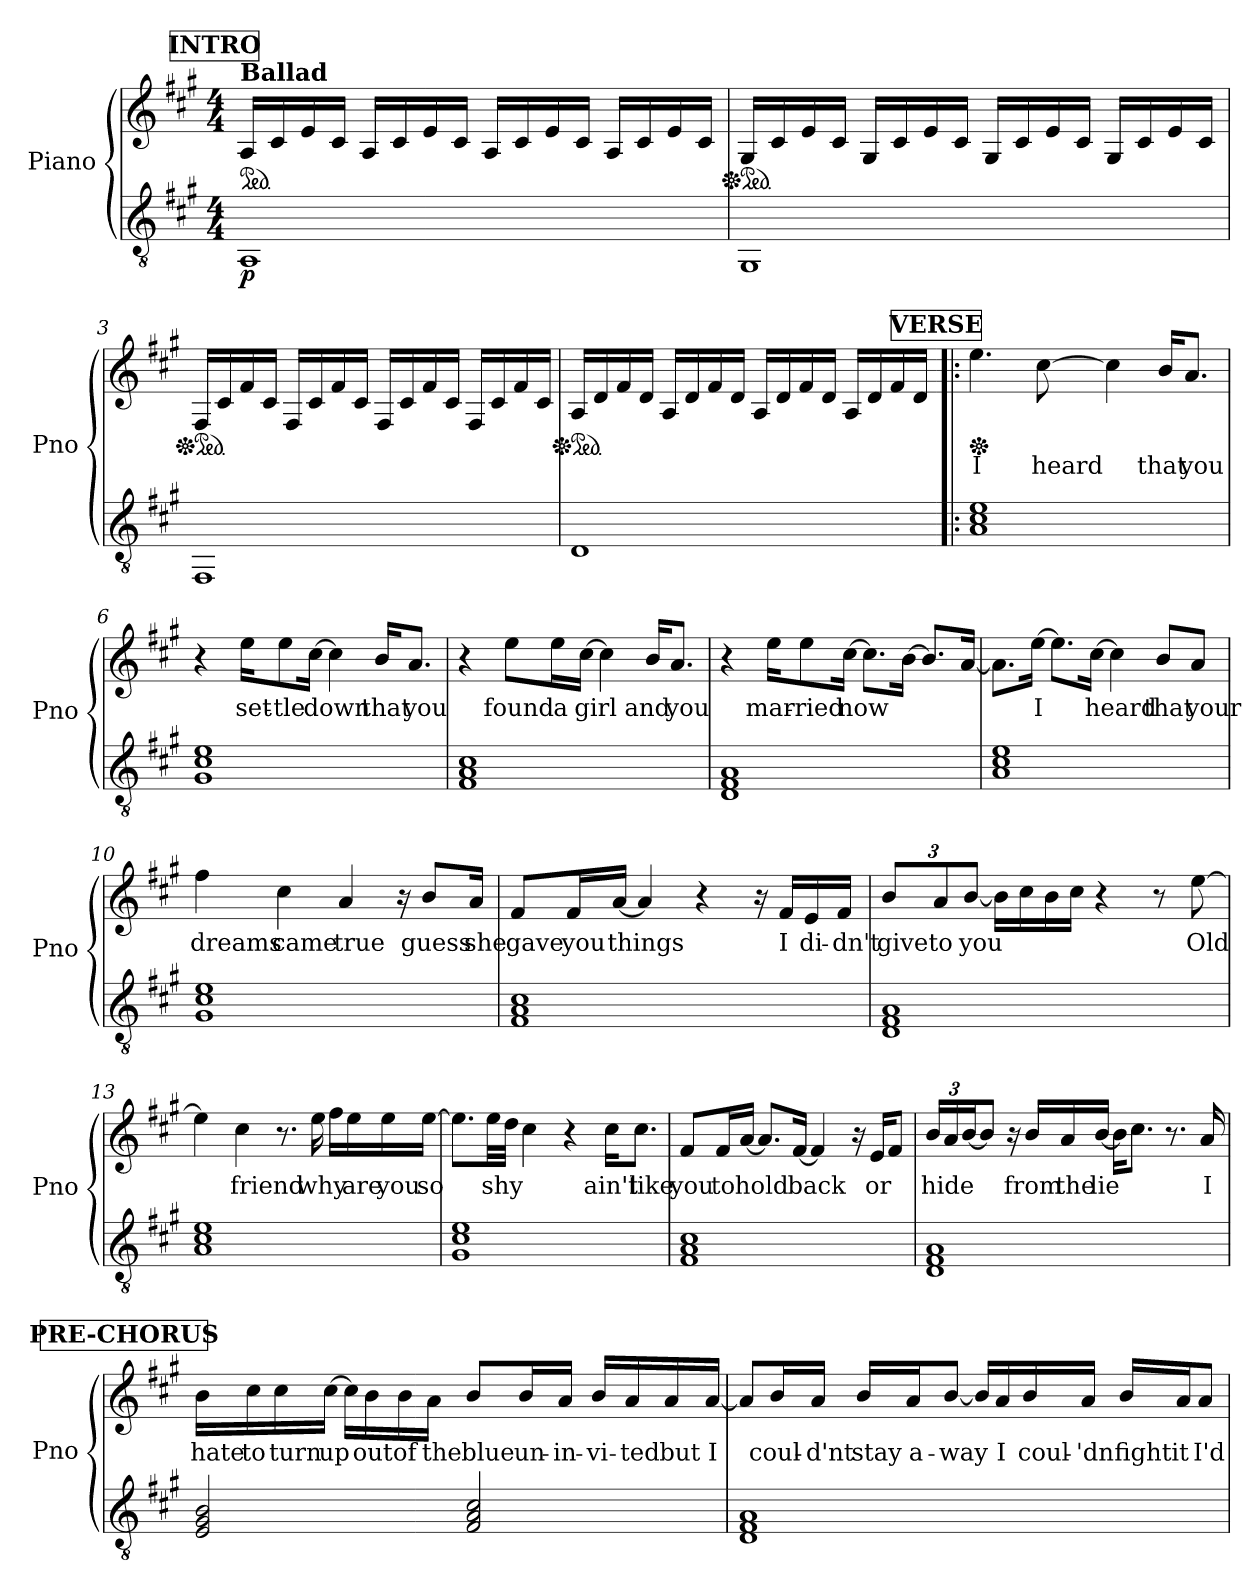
**kern	**dynam	**kern	**text
*part2	*part2	*part1	*part1
*staff2	*staff2	*staff1	*staff1
*I"Piano	*	*I"Piano	*
*I'Pno	*	*I'Pno	*
*clefGv2	*	*clefG2	*
*k[f#c#g#]	*	*k[f#c#g#]	*
*M4/4	*	*M4/4	*
*MM67	*	*MM67	*
*	*	*ped	*
!!LO:REH:place=s1:a:B:fs=11:t=INTRO
=1	=1	=1	=1
!	!	!LO:TX:a:B:t=Ballad	!
!	!LO:DY:b	!	!
1AA	p	16A/LL	.
.	.	16c#/	.
.	.	16e/	.
.	.	16c#/JJ	.
.	.	16A/LL	.
.	.	16c#/	.
.	.	16e/	.
.	.	16c#/JJ	.
.	.	16A/LL	.
.	.	16c#/	.
.	.	16e/	.
.	.	16c#/JJ	.
.	.	16A/LL	.
.	.	16c#/	.
.	.	16e/	.
.	.	16c#/JJ	.
=2	=2	=2	=2
*	*	*Xped	*
*	*	*ped	*
1GG#	.	16G#/LL	.
.	.	16c#/	.
.	.	16e/	.
.	.	16c#/JJ	.
.	.	16G#/LL	.
.	.	16c#/	.
.	.	16e/	.
.	.	16c#/JJ	.
.	.	16G#/LL	.
.	.	16c#/	.
.	.	16e/	.
.	.	16c#/JJ	.
.	.	16G#/LL	.
.	.	16c#/	.
.	.	16e/	.
.	.	16c#/JJ	.
!!LO:LB:g=z
=3	=3	=3	=3
*	*	*Xped	*
*	*	*ped	*
1FF#	.	16F#/LL	.
.	.	16c#/	.
.	.	16f#/	.
.	.	16c#/JJ	.
.	.	16F#/LL	.
.	.	16c#/	.
.	.	16f#/	.
.	.	16c#/JJ	.
.	.	16F#/LL	.
.	.	16c#/	.
.	.	16f#/	.
.	.	16c#/JJ	.
.	.	16F#/LL	.
.	.	16c#/	.
.	.	16f#/	.
.	.	16c#/JJ	.
=4	=4	=4	=4
*	*	*Xped	*
*	*	*ped	*
1D	.	16A/LL	.
.	.	16d/	.
.	.	16f#/	.
.	.	16d/JJ	.
.	.	16A/LL	.
.	.	16d/	.
.	.	16f#/	.
.	.	16d/JJ	.
.	.	16A/LL	.
.	.	16d/	.
.	.	16f#/	.
.	.	16d/JJ	.
.	.	16A/LL	.
.	.	16d/	.
.	.	16f#/	.
.	.	16d/JJ	.
!!LO:LB:g=z
!!LO:REH:place=s1:a:B:fs=11:t=VERSE
=5!|:	=5!|:	=5!|:	=5!|:
*	*	*Xped	*
!	!	!	!LO:LY:b
1A 1c# 1e	.	4.ee\	I
!	!	!	!LO:LY:b
.	.	[8cc#\	heard
.	.	4cc#\]	.
!	!	!	!LO:LY:b
.	.	16b/KL	that
!	!	!	!LO:LY:b
.	.	8.a/J	you
=6	=6	=6	=6
1G# 1c# 1e	.	4r	.
!	!	!	!LO:LY:b
.	.	16ee\KL	set-
!	!	!	!LO:LY:b
.	.	8ee\	-tle
!	!	!	!LO:LY:b
.	.	[16cc#\Jk	down
.	.	4cc#\]	.
!	!	!	!LO:LY:b
.	.	16b/KL	that
!	!	!	!LO:LY:b
.	.	8.a/J	you
=7	=7	=7	=7
1F# 1A 1c#	.	4r	.
!	!	!	!LO:LY:b
.	.	8ee\L	found
!	!	!	!LO:LY:b
.	.	16ee\L	a
!	!	!	!LO:LY:b
.	.	[16cc#\JJ	girl
.	.	4cc#\]	.
!	!	!	!LO:LY:b
.	.	16b/KL	and
!	!	!	!LO:LY:b
.	.	8.a/J	you
!!LO:LB:g=z
=8	=8	=8	=8
1D 1F# 1A	.	4r	.
!	!	!	!LO:LY:b
.	.	16ee\KL	mar-
!	!	!	!LO:LY:b
.	.	8ee\	-ried
!	!	!	!LO:LY:b
.	.	[16cc#\Jk	now
.	.	8.cc#\L]	.
.	.	[16b\Jk	.
.	.	8.b/L]	.
.	.	[16a/Jk	.
=9	=9	=9	=9
1A 1c# 1e	.	8.a\L]	.
!	!	!	!LO:LY:b
.	.	[16ee\Jk	I
.	.	8.ee\L]	.
!	!	!	!LO:LY:b
.	.	[16cc#\Jk	heard
.	.	4cc#\]	.
!	!	!	!LO:LY:b
.	.	8b/L	that
!	!	!	!LO:LY:b
.	.	8a/J	your
=10	=10	=10	=10
!	!	!	!LO:LY:b
1G# 1c# 1e	.	4ff#\	dreams
!	!	!	!LO:LY:b
.	.	4cc#\	came
!	!	!	!LO:LY:b
.	.	4a/	true
.	.	16r	.
!	!	!	!LO:LY:b
.	.	8b/L	guess
!	!	!	!LO:LY:b
.	.	16a/Jk	she
!!LO:LB:g=z
=11	=11	=11	=11
!	!	!	!LO:LY:b
1F# 1A 1c#	.	8f#/L	gave
!	!	!	!LO:LY:b
.	.	16f#/L	you
!	!	!	!LO:LY:b
.	.	[16a/JJ	things
.	.	4a/]	.
.	.	4r	.
.	.	16r	.
!	!	!	!LO:LY:b
.	.	16f#/LL	I
!	!	!	!LO:LY:b
.	.	16e/	di-
!	!	!	!LO:LY:b
.	.	16f#/JJ	-dn't
=12	=12	=12	=12
*	*	*Xbrackettup	*
!	!	!	!LO:LY:b
1D 1F# 1A	.	12b/L	give
!	!	!	!LO:LY:b
.	.	12a/	to
!	!	!	!LO:LY:b
.	.	[12b/J	you
.	.	16b\LL]	.
.	.	16cc#\	.
.	.	16b\	.
.	.	16cc#\JJ	.
.	.	4r	.
.	.	8r	.
!	!	!	!LO:LY:b
.	.	[8ee\	Old
=13	=13	=13	=13
1A 1c# 1e	.	4ee\]	.
!	!	!	!LO:LY:b
.	.	4cc#\	friend
.	.	8.r	.
!	!	!	!LO:LY:b
.	.	16ee\	why
.	.	16ff#\LL	.
!	!	!	!LO:LY:b
.	.	16ee\	are
!	!	!	!LO:LY:b
.	.	16ee\	you
!	!	!	!LO:LY:b
.	.	[16ee\JJ	so
!!LO:LB:g=z
=14	=14	=14	=14
1G# 1c# 1e	.	8.ee\L]	.
!	!	!	!LO:LY:b
.	.	32ee\LL	shy
.	.	32dd\JJJ	.
.	.	4cc#\	.
.	.	4r	.
!	!	!	!LO:LY:b
.	.	16cc#\KL	ain't
!	!	!	!LO:LY:b
.	.	8.cc#\J	like
=15	=15	=15	=15
!	!	!	!LO:LY:b
1F# 1A 1c#	.	8f#/L	you
!	!	!	!LO:LY:b
.	.	16f#/L	to
!	!	!	!LO:LY:b
.	.	[16a/JJ	hold
.	.	8.a/L]	.
!	!	!	!LO:LY:b
.	.	[16f#/Jk	back
.	.	4f#/]	.
.	.	16r	.
!	!	!	!LO:LY:b
.	.	16e/KL	or
.	.	8f#/J	.
=16	=16	=16	=16
!	!	!	!LO:LY:b
1D 1F# 1A	.	24b/LL	hide
.	.	24a/	.
.	.	[24b/J	.
.	.	8b/J]	.
.	.	16r	.
!	!	!	!LO:LY:b
.	.	16b/LL	from
!	!	!	!LO:LY:b
.	.	16a/	the
!	!	!	!LO:LY:b
.	.	[16b/JJ	lie
.	.	16b\KL]	.
.	.	8.cc#\J	.
.	.	8.r	.
!	!	!	!LO:LY:b
.	.	16a/	I
!!LO:LB:g=z
!!LO:REH:place=s1:a:B:fs=11:t=PRE-CHORUS
=17	=17	=17	=17
!	!	!	!LO:LY:b
2E/ 2G#/ 2B/	.	16b\LL	hate
!	!	!	!LO:LY:b
.	.	16cc#\	to
!	!	!	!LO:LY:b
.	.	16cc#\	turn
!	!	!	!LO:LY:b
.	.	[16cc#\JJ	up
.	.	16cc#\LL]	.
!	!	!	!LO:LY:b
.	.	16b\	out
!	!	!	!LO:LY:b
.	.	16b\	of
!	!	!	!LO:LY:b
.	.	16a\JJ	the
!	!	!	!LO:LY:b
2F#/ 2A/ 2c#/	.	8b/L	blue
!	!	!	!LO:LY:b
.	.	16b/L	un-
!	!	!	!LO:LY:b
.	.	16a/JJ	-in-
!	!	!	!LO:LY:b
.	.	16b/LL	-vi-
!	!	!	!LO:LY:b
.	.	16a/	-ted
!	!	!	!LO:LY:b
.	.	16a/	but
!	!	!	!LO:LY:b
.	.	[16a/JJ	I
!!LO:LB:g=z
=18	=18	=18	=18
1D 1F# 1A	.	8a/L]	.
!	!	!	!LO:LY:b
.	.	16b/L	coul-
!	!	!	!LO:LY:b
.	.	16a/JJ	-d'nt
!	!	!	!LO:LY:b
.	.	16b/LL	stay
!	!	!	!LO:LY:b
.	.	16a/J	a-
!	!	!	!LO:LY:b
.	.	[8b/J	-way
.	.	16b/LL]	.
!	!	!	!LO:LY:b
.	.	16a/	I
!	!	!	!LO:LY:b
.	.	16b/	coul-
!	!	!	!LO:LY:b
.	.	16a/JJ	-'dn
!	!	!	!LO:LY:b
.	.	16b/LL	fight
!	!	!	!LO:LY:b
.	.	16a/J	it
!	!	!	!LO:LY:b
.	.	8a/J	I'd
=	=	=	=
*-	*-	*-	*-
